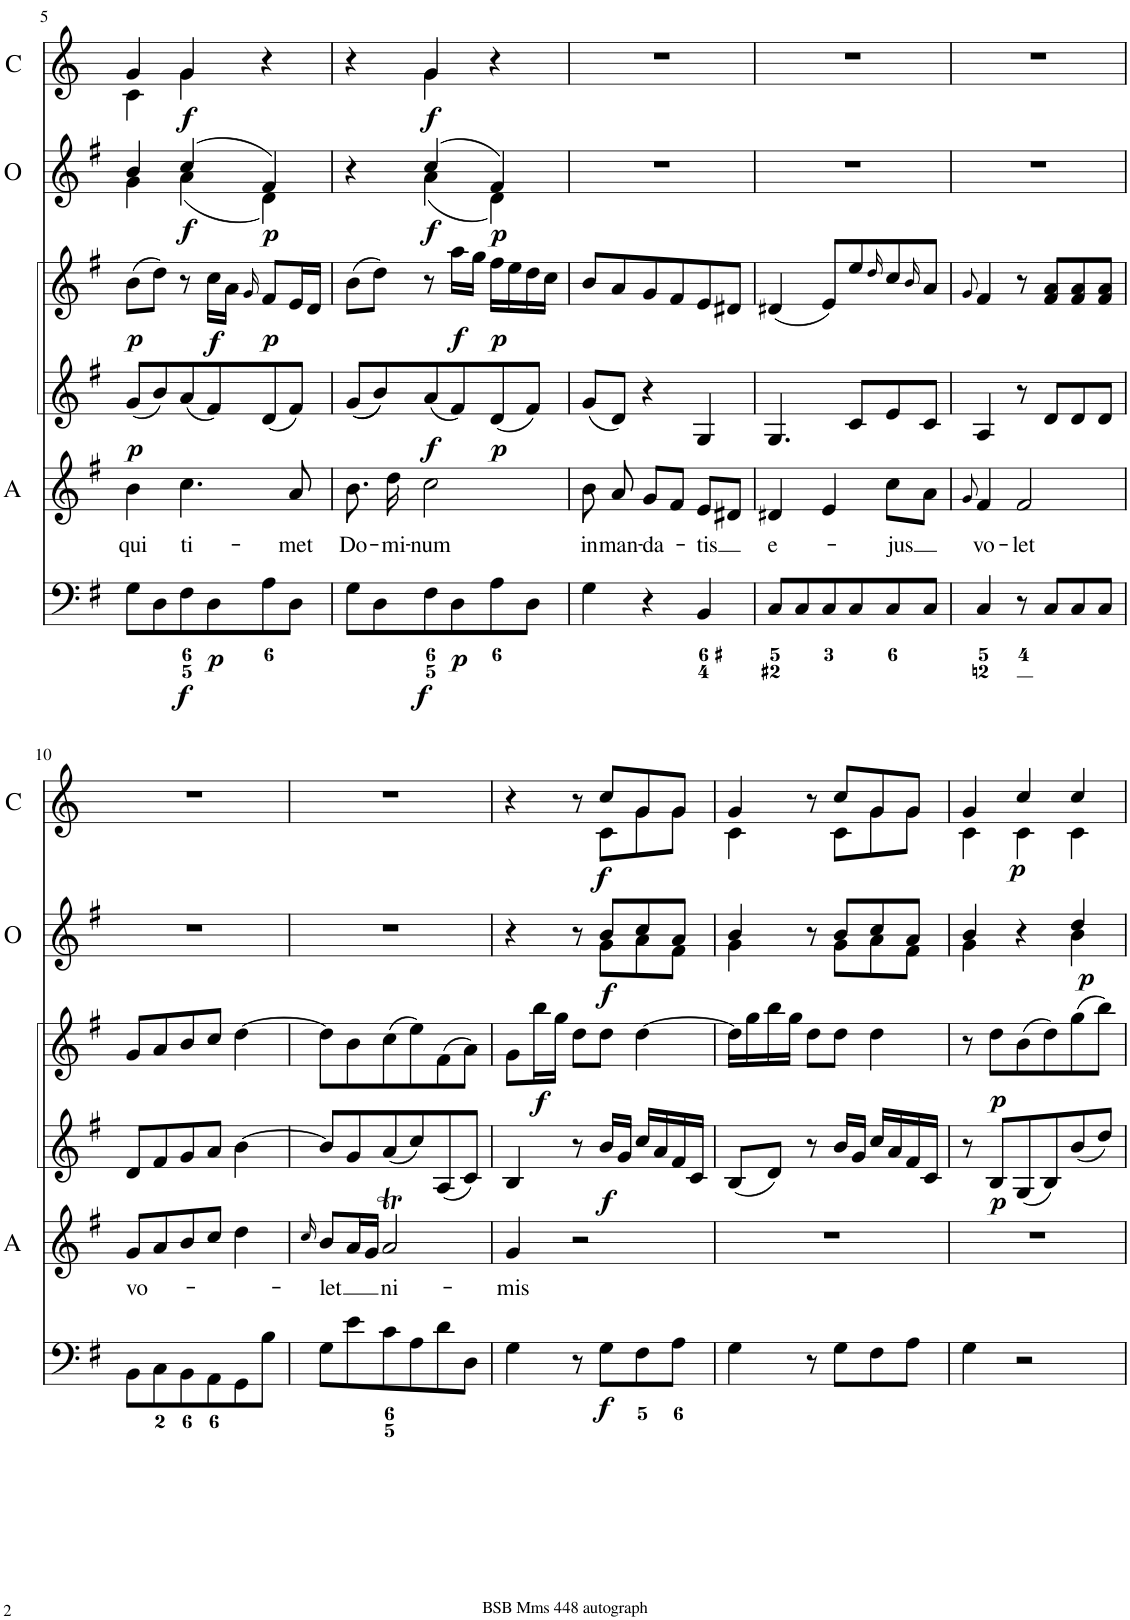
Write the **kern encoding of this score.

**kern	**dynam	**kern	**text	**kern	**dynam	**kern	**dynam	**kern	**dynam	**kern	**dynam
*part6	*part6	*part5	*part5	*part4	*part4	*part3	*part3	*part2	*part2	*part1	*part1
*staff6	*staff6	*staff5	*staff5	*staff4	*staff4	*staff3	*staff3	*staff2	*staff2	*staff1	*staff1
*I"Organ	*	*I"Alto	*	*I"Violin	*	*I"Violin	*	*I"Oboi	*	*I"Corni in G	*
*	*	*I'A	*	*I'Vln	*	*I'Vln	*	*I'O	*	*I'C	*
!!LO:PB:g=z
*clefF4	*	*clefG2	*	*clefG2	*	*clefG2	*	*clefG2	*	*clefG2	*
*	*	*	*	*	*	*	*	*	*	*Trd3c5	*
*k[f#]	*	*k[f#]	*	*k[f#]	*	*k[f#]	*	*k[f#]	*	*k[]	*
*M3/4	*	*M3/4	*	*M3/4	*	*M3/4	*	*M3/4	*	*M3/4	*
=5	=5	=5	=5	=5	=5	=5	=5	=5	=5	=5	=5
!	!	!	!LO:LY:b	!	!LO:DY:b	!	!LO:DY:b	!	!	!	!
*	*	*	*	*	*	*	*	*^	*	*^	*
8G\L	.	4b\	qui	(8g/L	p	(8b\L	p	4b/	4g\	.	4g/	4c\	.
8D\	.	.	.	8b/)	.	8dd\J)	.	.	.	.	.	.	.
!	!LO:DY:b	!	!LO:LY:b	!	!	!	!	!	!	!LO:DY:b	!	!	!LO:DY:b
8F#\	f	4.cc\	ti-	(8a/	.	8r	.	(4cc/	(4a\	f	4g/	4g\	f
!	!LO:DY:b	!	!	!	!	!	!LO:DY:b	!	!	!	!	!	!
8D\	p	.	.	8f#/)	.	16cc\LL	f	.	.	.	.	.	.
.	.	.	.	.	.	16a\JJ	.	.	.	.	.	.	.
.	.	.	.	.	.	16qg/	.	.	.	.	.	.	.
!	!	!	!	!	!	!	!LO:DY:b	!	!	!LO:DY:b	!	!	!
8A\	.	.	.	(8d/	.	8f#/L	p	4f#/)	4d\)	p	4r	4ryy	.
!	!	!	!LO:LY:b	!	!	!	!	!	!	!	!	!	!
8D\J	.	8a/	-met	8f#/J)	.	16e/L	.	.	.	.	.	.	.
.	.	.	.	.	.	16d/JJ	.	.	.	.	.	.	.
=6	=6	=6	=6	=6	=6	=6	=6	=6	=6	=6	=6	=6	=6
!	!	!	!LO:LY:b	!	!	!	!	!	!	!	!	!	!
8G\L	.	8.b\	Do-	((8g/L	.	(8b\L	.	4r	4ryy	.	4r	4ryy	.
8D\	.	.	.	8b/))	.	8dd\J)	.	.	.	.	.	.	.
!	!	!	!LO:LY:b	!	!	!	!	!	!	!	!	!	!
.	.	16dd\	-mi-	.	.	.	.	.	.	.	.	.	.
!	!LO:DY:b	!	!LO:LY:b	!	!LO:DY:b	!	!	!	!	!LO:DY:b	!	!	!LO:DY:b
8F#\	f	2cc\	-num	(8a/	f	8r	.	(4cc/	(4a\	f	4g/	4g\	f
!	!LO:DY:b	!	!	!	!	!	!LO:DY:b	!	!	!	!	!	!
8D\	p	.	.	8f#/)	.	16aa\LL	f	.	.	.	.	.	.
.	.	.	.	.	.	16gg\JJ	.	.	.	.	.	.	.
!	!	!	!	!	!LO:DY:b	!	!LO:DY:b	!	!	!LO:DY:b	!	!	!
8A\	.	.	.	(8d/	p	16ff#\LL	p	4f#/)	4d\)	p	4r	4ryy	.
.	.	.	.	.	.	16ee\	.	.	.	.	.	.	.
8D\J	.	.	.	8f#/J)	.	16dd\	.	.	.	.	.	.	.
.	.	.	.	.	.	16cc\JJ	.	.	.	.	.	.	.
*	*	*	*	*	*	*	*	*v	*v	*	*	*	*
*	*	*	*	*	*	*	*	*	*	*v	*v	*
=7	=7	=7	=7	=7	=7	=7	=7	=7	=7	=7	=7
!	!	!	!LO:LY:b	!	!	!	!	!	!	!	!
4G\	.	8b\	in	(8g/L	.	8b/L	.	2.r	.	2.r	.
!	!	!	!LO:LY:b	!	!	!	!	!	!	!	!
.	.	8a/	man-	8d/J)	.	8a/	.	.	.	.	.
!	!	!	!LO:LY:b	!	!	!	!	!	!	!	!
4r	.	8g/L	-da-	4r	.	8g/	.	.	.	.	.
.	.	8f#/J	.	.	.	8f#/	.	.	.	.	.
!	!	!	!LO:LY:b	!	!	!	!	!	!	!	!
4BB/	.	8e/L	-tis	4G/	.	8e/	.	.	.	.	.
.	.	8d#X/J	.	.	.	8d#X/J	.	.	.	.	.
=8	=8	=8	=8	=8	=8	=8	=8	=8	=8	=8	=8
!	!	!	!LO:LY:b	!	!	!	!	!	!	!	!
8C/L	.	4d#X/	e-	4.G/	.	(4d#X/	.	2.r	.	2.r	.
8C/	.	.	.	.	.	.	.	.	.	.	.
8C/	.	4e/	.	.	.	8e/L)	.	.	.	.	.
8C/	.	.	.	8c/L	.	8ee/	.	.	.	.	.
.	.	.	.	.	.	16qdd/	.	.	.	.	.
!	!	!	!LO:LY:b	!	!	!	!	!	!	!	!
8C/	.	8cc\L	-jus	8e/	.	8cc/	.	.	.	.	.
.	.	.	.	.	.	16qb/	.	.	.	.	.
8C/J	.	8a\J	.	8c/J	.	8a/J	.	.	.	.	.
=9	=9	=9	=9	=9	=9	=9	=9	=9	=9	=9	=9
.	.	8qg/	.	.	.	8qg/	.	.	.	.	.
!	!	!	!LO:LY:b	!	!	!	!	!	!	!	!
4C/	.	4f#/	vo-	4A/	.	4f#/	.	2.r	.	2.r	.
!	!	!	!LO:LY:b	!	!	!	!	!	!	!	!
8r	.	2f#/	-let	8r	.	8r	.	.	.	.	.
8C/L	.	.	.	8d/L	.	8f#/ 8a/L	.	.	.	.	.
8C/	.	.	.	8d/	.	8f#/ 8a/	.	.	.	.	.
8C/J	.	.	.	8d/J	.	8f#/ 8a/J	.	.	.	.	.
!!LO:LB:g=z
=10	=10	=10	=10	=10	=10	=10	=10	=10	=10	=10	=10
!	!	!	!LO:LY:b	!	!	!	!	!	!	!	!
8BB\L	.	8g/L	vo-	8d/L	.	8g/L	.	2.r	.	2.r	.
8C\	.	8a/	.	8f#/	.	8a/	.	.	.	.	.
8BB\	.	8b/	.	8g/	.	8b/	.	.	.	.	.
8AA\	.	8cc/J	.	8a/J	.	8cc/J	.	.	.	.	.
8GG\	.	4dd\	.	[4b\	.	[4dd\	.	.	.	.	.
8B\J	.	.	.	.	.	.	.	.	.	.	.
=11	=11	=11	=11	=11	=11	=11	=11	=11	=11	=11	=11
.	.	16qcc/	.	.	.	.	.	.	.	.	.
!	!	!	!LO:LY:b	!	!	!	!	!	!	!	!
8G\L	.	8b/L	-let	8b/L]	.	8dd\L]	.	2.r	.	2.r	.
8e\	.	16a/L	.	8g/	.	8b\	.	.	.	.	.
.	.	16g/JJ	.	.	.	.	.	.	.	.	.
!	!	!	!LO:LY:b	!	!	!	!	!	!	!	!
8c\	.	2aT/	ni-	(8a/	.	(8cc\	.	.	.	.	.
8A\	.	.	.	8cc/)	.	8ee\)	.	.	.	.	.
8d\	.	.	.	(8A/	.	(8f#\	.	.	.	.	.
8D\J	.	.	.	8c/J)	.	8a\J)	.	.	.	.	.
=12	=12	=12	=12	=12	=12	=12	=12	=12	=12	=12	=12
!	!	!	!LO:LY:b	!	!	!	!	!	!	!	!
*	*	*	*	*	*	*	*	*^	*	*^	*
4G\	.	4g/	-mis	4B/	.	8g\L	.	4r	4.ryy	.	4r	4.ryy	.
!	!	!	!	!	!	!	!LO:DY:b	!	!	!	!	!	!
.	.	.	.	.	.	16bb\L	f	.	.	.	.	.	.
.	.	.	.	.	.	16gg\JJ	.	.	.	.	.	.	.
8r	.	2r	.	8r	.	8dd\L	.	8r	.	.	8r	.	.
!	!LO:DY:b	!	!	!	!LO:DY:b	!	!	!	!	!LO:DY:b	!	!	!LO:DY:b
8G\L	f	.	.	16b/LL	f	8dd\J	.	8b/L	8g\L	f	8cc/L	8c\L	f
.	.	.	.	16g/JJ	.	.	.	.	.	.	.	.	.
8F#\	.	.	.	16cc/LL	.	[4dd\	.	8cc/	8a\	.	8g/	8g\	.
.	.	.	.	16a/	.	.	.	.	.	.	.	.	.
8A\J	.	.	.	16f#/	.	.	.	8a/J	8f#\J	.	8g/J	8g\J	.
.	.	.	.	16c/JJ	.	.	.	.	.	.	.	.	.
=13	=13	=13	=13	=13	=13	=13	=13	=13	=13	=13	=13	=13	=13
4G\	.	2.r	.	(8B/L	.	16dd\LL]	.	4b/	4g\	.	4g/	4c\	.
.	.	.	.	.	.	16gg\	.	.	.	.	.	.	.
.	.	.	.	8d/J)	.	16bb\	.	.	.	.	.	.	.
.	.	.	.	.	.	16gg\JJ	.	.	.	.	.	.	.
8r	.	.	.	8r	.	8dd\L	.	8r	8ryy	.	8r	8ryy	.
8G\L	.	.	.	16b/LL	.	8dd\J	.	8b/L	8g\L	.	8cc/L	8c\L	.
.	.	.	.	16g/JJ	.	.	.	.	.	.	.	.	.
8F#\	.	.	.	16cc/LL	.	4dd\	.	8cc/	8a\	.	8g/	8g\	.
.	.	.	.	16a/	.	.	.	.	.	.	.	.	.
8A\J	.	.	.	16f#/	.	.	.	8a/J	8f#\J	.	8g/J	8g\J	.
.	.	.	.	16c/JJ	.	.	.	.	.	.	.	.	.
=14	=14	=14	=14	=14	=14	=14	=14	=14	=14	=14	=14	=14	=14
4G\	.	2.r	.	8r	.	8r	.	4b/	4g\	.	4g/	4c\	.
!	!	!	!	!	!LO:DY:b	!	!LO:DY:b	!	!	!	!	!	!
.	.	.	.	8B/L	p	8dd\L	p	.	.	.	.	.	.
!	!	!	!	!	!	!	!	!	!	!	!	!	!LO:DY:b
2r	.	.	.	(8G/	.	(8b\	.	4r	4ryy	.	4cc/	4c\	p
.	.	.	.	8B/)	.	8dd\)	.	.	.	.	.	.	.
!	!	!	!	!	!	!	!	!	!	!LO:DY:b	!	!	!
.	.	.	.	(8b/	.	(8gg\	.	4dd/	4b\	p	4cc/	4c\	.
.	.	.	.	8dd/J)	.	8bb\J)	.	.	.	.	.	.	.
*	*	*	*	*	*	*	*	*v	*v	*	*	*	*
*	*	*	*	*	*	*	*	*	*	*v	*v	*
=	=	=	=	=	=	=	=	=	=	=	=
*-	*-	*-	*-	*-	*-	*-	*-	*-	*-	*-	*-
